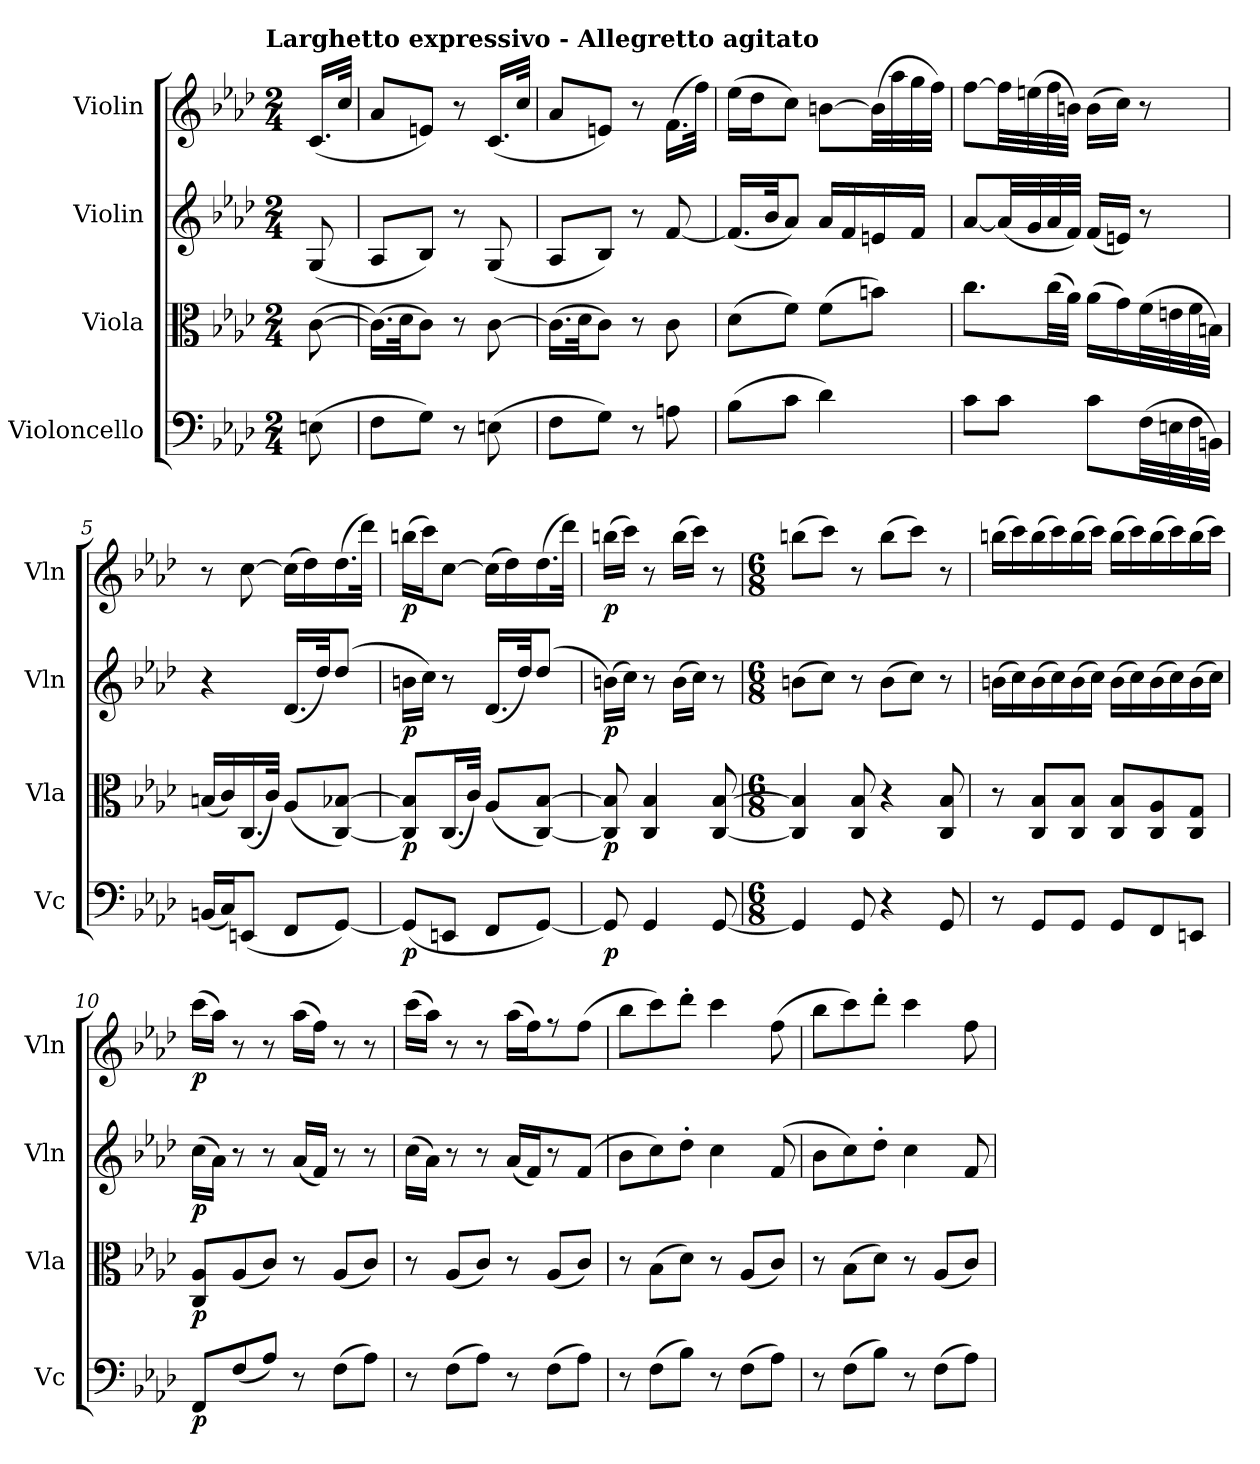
**kern	**dynam	**kern	**dynam	**kern	**dynam	**kern	**dynam
*part4	*part4	*part3	*part3	*part2	*part2	*part1	*part1
*staff4	*staff4	*staff3	*staff3	*staff2	*staff2	*staff1	*staff1
*I"Violoncello	*	*I"Viola	*	*I"Violin	*	*I"Violin	*
*I'Vc	*	*I'Vla	*	*I'Vln	*	*I'Vln	*
*clefF4	*	*clefC3	*	*clefG2	*	*clefG2	*
*k[b-e-a-d-]	*	*k[b-e-a-d-]	*	*k[b-e-a-d-]	*	*k[b-e-a-d-]	*
*f:	*	*f:	*	*f:	*	*f:	*
!!LO:TX:omd:t=Larghetto expressivo - Allegretto agitato
*M2/4	*	*M2/4	*	*M2/4	*	*M2/4	*
*MM40	*	*MM40	*	*MM40	*	*MM40	*
=	=	=	=	=	=	=	=
(8En\	.	([8c\	.	(8G/	.	(16.c/LL	.
.	.	.	.	.	.	32cc/JJk	.
=1	=1	=1	=1	=1	=1	=1	=1
8F\L	.	(16.c\LL])	.	8A-/L	.	8a-/L	.
.	.	32d-\JK	.	.	.	.	.
8G\J)	.	8c\J)	.	8B-/J)	.	8en/J)	.
8r	.	8r	.	8r	.	8r	.
(8En\	.	[8c\	.	(8G/	.	(16.c/LL	.
.	.	.	.	.	.	32cc/JJk	.
=2	=2	=2	=2	=2	=2	=2	=2
8F\L	.	(16.c\LL]	.	8A-/L	.	8a-/L	.
.	.	32d-\JK	.	.	.	.	.
8G\J)	.	8c\J)	.	8B-/J)	.	8en/J)	.
8r	.	8r	.	8r	.	8r	.
8An\	.	8c\	.	[8f/	.	(16.f\LL	.
.	.	.	.	.	.	32ff\JJk)	.
=3	=3	=3	=3	=3	=3	=3	=3
(8B-\L	.	(8d-\L	.	(16.f/LL]	.	(16ee-\LL	.
.	.	.	.	.	.	16dd-\J	.
.	.	.	.	32b-/JK	.	.	.
8c\J	.	8f\J)	.	8a-/J)	.	8cc\J)	.
4d-\)	.	(8f\L	.	16a-/LL	.	[8bn\L	.
.	.	.	.	16f/	.	.	.
.	.	8bn\J)	.	16en/	.	(32b\LL]	.
.	.	.	.	.	.	32aa-\	.
.	.	.	.	16f/JJ	.	32gg\	.
.	.	.	.	.	.	32ff\JJJ)	.
=4	=4	=4	=4	=4	=4	=4	=4
8c\L	.	8.cc\L	.	[8a-/L	.	[8ff\L	.
8c\J	.	.	.	(32a-/LL]	.	32ff\LL]	.
.	.	.	.	32g/	.	(32een\	.
.	.	(32cc\LL	.	32a-/	.	32ff\	.
.	.	32a-\JJJ)	.	32f/JJJ)	.	32bn\JJJ)	.
8c\L	.	(16a-\LL	.	(16f/LL	.	(16b\LL	.
.	.	16g\)	.	16en/JJ)	.	16cc\JJ)	.
(32F\LL	.	(32f\L	.	8r	.	8r	.
32En\	.	32en\	.	.	.	.	.
32F\	.	32f\	.	.	.	.	.
32BBn\JJJ)	.	32Bn\JJJ)	.	.	.	.	.
=5	=5	=5	=5	=5	=5	=5	=5
(16BBn/LL	.	(16Bn/LL	.	4r	.	8r	.
16C/J)	.	16c/)	.	.	.	.	.
(8EEn/J	.	(16.C/	.	.	.	[8cc\	.
.	.	32c/JJk)	.	.	.	.	.
8FF/L	.	(8A-/L	.	(16.d-/LL	.	(16cc\LL]	.
.	.	.	.	.	.	16dd-\)	.
.	.	.	.	32dd-/JK)	.	.	.
[8GG/J)	.	[8C/ [8B-X/J)	.	(8dd-/J	.	(16.dd-\	.
.	.	.	.	.	.	32ddd-\JJk)	.
=6	=6	=6	=6	=6	=6	=6	=6
(8GG/L]	p	8C]/ 8B-]/L	p	16bn\LL	p	(16bbn\LL	p
.	.	.	.	16cc\JJ)	.	16ccc\J)	.
8EEn/J	.	(16.C/L	.	8r	.	[8cc\J	.
.	.	32c/JJk)	.	.	.	.	.
8FF/L	.	(8A-/L	.	(16.d-/LL	.	(16cc\LL]	.
.	.	.	.	.	.	16dd-\)	.
.	.	.	.	32dd-/JK)	.	.	.
[8GG/J)	.	[8C/ [8B-/J)	.	(8dd-/J	.	(16.dd-\	.
.	.	.	.	.	.	32ddd-\JJk)	.
=7	=7	=7	=7	=7	=7	=7	=7
8GG/]	p	8C]/ 8B-]/	p	(16bn\LL)	p	(16bbn\LL	p
.	.	.	.	16cc\JJ)	.	16ccc\JJ)	.
4GG/	.	4C/ 4B-/	.	8r	.	8r	.
.	.	.	.	(16b\LL	.	(16bb\LL	.
.	.	.	.	16cc\JJ)	.	16ccc\JJ)	.
[8GG/	.	[8C/ [8B-/	.	8r	.	8r	.
=8	=8	=8	=8	=8	=8	=8	=8
*M6/8	*	*M6/8	*	*M6/8	*	*M6/8	*
*	*	*	*	*	*	*MM128	*
4GG/]	.	4C]/ 4B-]/	.	(8bn\L	.	(8bbn\L	.
.	.	.	.	8cc\J)	.	8ccc\J)	.
8GG/	.	8C/ 8B-/	.	8r	.	8r	.
4r	.	4r	.	(8b\L	.	(8bb\L	.
.	.	.	.	8cc\J)	.	8ccc\J)	.
8GG/	.	8C/ 8B-/	.	8r	.	8r	.
=9	=9	=9	=9	=9	=9	=9	=9
8r	.	8r	.	(16bn\LL	.	(16bbn\LL	.
.	.	.	.	16cc\)	.	16ccc\)	.
8GG/L	.	8C/ 8B-/L	.	(16b\	.	(16bb\	.
.	.	.	.	16cc\)	.	16ccc\)	.
8GG/J	.	8C/ 8B-/J	.	(16b\	.	(16bb\	.
.	.	.	.	16cc\JJ)	.	16ccc\JJ)	.
8GG/L	.	8C/ 8B-/L	.	(16b\LL	.	(16bb\LL	.
.	.	.	.	16cc\)	.	16ccc\)	.
8FF/	.	8C/ 8A-/	.	(16b\	.	(16bb\	.
.	.	.	.	16cc\)	.	16ccc\)	.
8EEn/J	.	8C/ 8G/J	.	(16b\	.	(16bb\	.
.	.	.	.	16cc\JJ)	.	16ccc\JJ)	.
=10	=10	=10	=10	=10	=10	=10	=10
8FF/L	p	8C/ 8A-/L	p	(16cc\LL	p	(16ccc\LL	p
.	.	.	.	16a-\JJ)	.	16aa-\JJ)	.
(8F/	.	(8A-/	.	8r	.	8r	.
8A-/J)	.	8c/J)	.	8r	.	8r	.
8r	.	8r	.	(16a-/LL	.	(16aa-\LL	.
.	.	.	.	16f/JJ)	.	16ff\JJ)	.
(8F\L	.	(8A-/L	.	8r	.	8r	.
8A-\J)	.	8c/J)	.	8r	.	8r	.
=11	=11	=11	=11	=11	=11	=11	=11
8r	.	8r	.	(16cc\LL	.	(16ccc\LL	.
.	.	.	.	16a-\JJ)	.	16aa-\JJ)	.
(8F\L	.	(8A-/L	.	8r	.	8r	.
8A-\J)	.	8c/J)	.	8r	.	8r	.
8r	.	8r	.	(16a-/LL	.	(16aa-\LL	.
.	.	.	.	16f/J)	.	16ff\J)	.
(8F\L	.	(8A-/L	.	8r	.	8r	.
8A-\J)	.	8c/J)	.	(8f/J	.	(8ff\J	.
=12	=12	=12	=12	=12	=12	=12	=12
8r	.	8r	.	8b-\L	.	8bb-\L	.
(8F\L	.	(8B-\L	.	8cc\)	.	8ccc\)	.
8B-\J)	.	8d-\J)	.	8dd-'\J	.	8ddd-'\J	.
8r	.	8r	.	4cc\	.	4ccc\	.
(8F\L	.	(8A-/L	.	.	.	.	.
8A-\J)	.	8c/J)	.	(8f/	.	(8ff\	.
=13	=13	=13	=13	=13	=13	=13	=13
8r	.	8r	.	8b-\L	.	8bb-\L	.
(8F\L	.	(8B-\L	.	8cc\)	.	8ccc\)	.
8B-\J)	.	8d-\J)	.	8dd-'\J	.	8ddd-'\J	.
8r	.	8r	.	4cc\	.	4ccc\	.
(8F\L	.	(8A-/L	.	.	.	.	.
8A-\J)	.	8c/J)	.	8f/	.	8ff\	.
=	=	=	=	=	=	=	=
*-	*-	*-	*-	*-	*-	*-	*-
